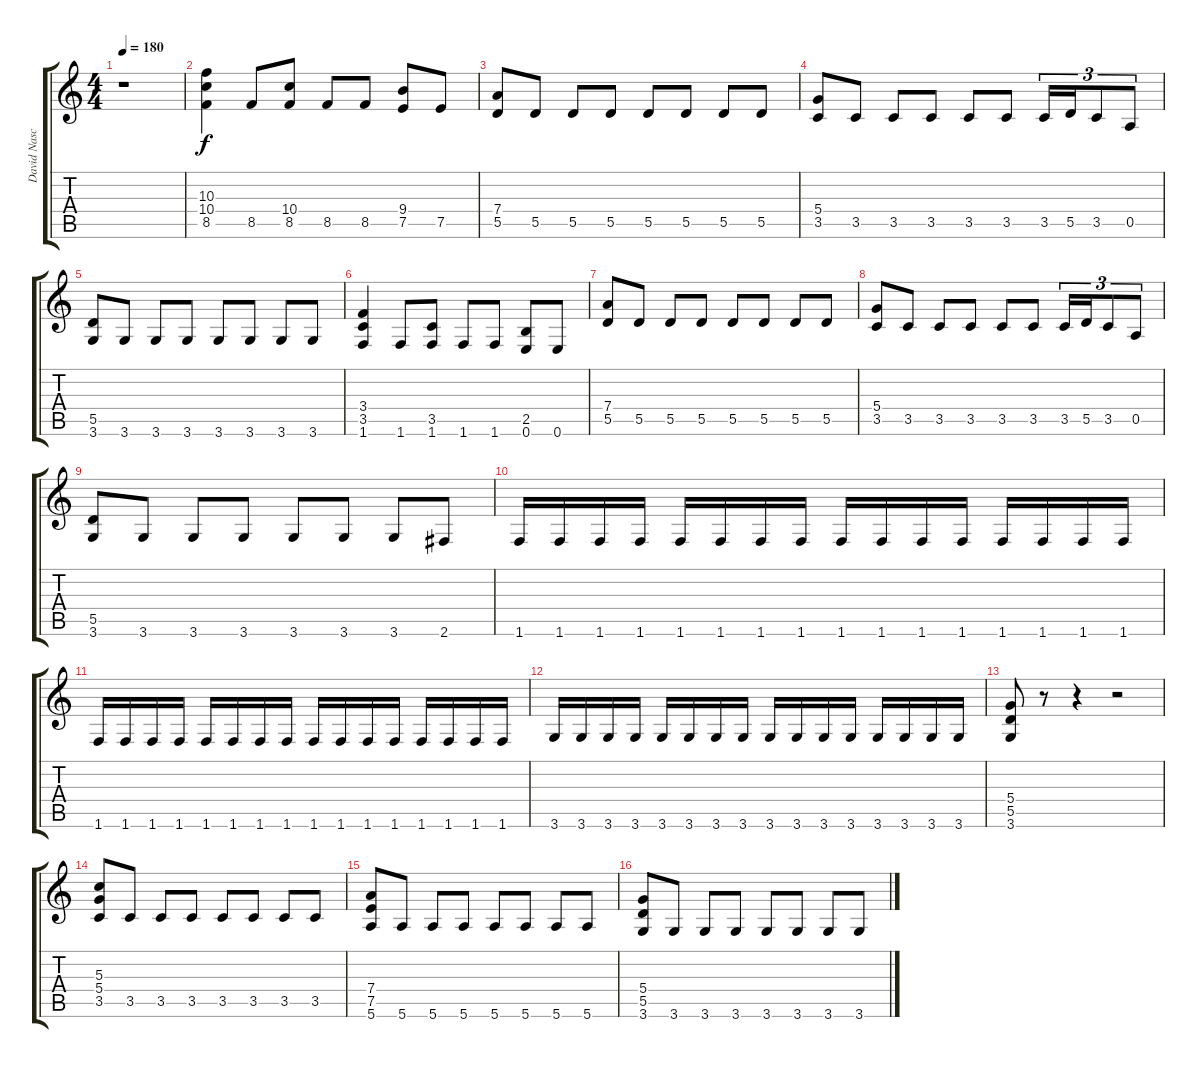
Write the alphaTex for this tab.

\track ("David Nascimento" "David Nasc") {instrument distortionguitar}
\staff {score tabs}
\tuning (E4 B3 G3 D3 A2 E2) {hide}
\ts (4 4)
\tempo 180
\clef g2
\ks c
r.1{dy f} |
(10.3 10.4 8.5).4 8.5.8 (10.4 8.5).8 8.5.8 8.5.8 (9.4 7.5).8 7.5.8 |
(7.4 5.5).8 5.5.8 5.5.8 5.5.8 5.5.8 5.5.8 5.5.8 5.5.8 |
(5.4 3.5).8 3.5.8 3.5.8 3.5.8 3.5.8 3.5.8 3.5.16{tu (3 2)} 5.5.16{tu (3 2)} 3.5.8{tu (3 2)} 0.5.8{tu (3 2)} |
(5.5 3.6).8 3.6.8 3.6.8 3.6.8 3.6.8 3.6.8 3.6.8 3.6.8 |
(3.4 3.5 1.6).4 1.6.8 (3.5 1.6).8 1.6.8 1.6.8 (2.5 0.6).8 0.6.8 |
(7.4 5.5).8 5.5.8 5.5.8 5.5.8 5.5.8 5.5.8 5.5.8 5.5.8 |
(5.4 3.5).8 3.5.8 3.5.8 3.5.8 3.5.8 3.5.8 3.5.16{tu (3 2)} 5.5.16{tu (3 2)} 3.5.8{tu (3 2)} 0.5.8{tu (3 2)} |
(5.5 3.6).8 3.6.8 3.6.8 3.6.8 3.6.8 3.6.8 3.6.8 2.6.8 |
1.6.16 1.6.16 1.6.16 1.6.16 1.6.16 1.6.16 1.6.16 1.6.16 1.6.16 1.6.16 1.6.16 1.6.16 1.6.16 1.6.16 1.6.16 1.6.16 |
1.6.16 1.6.16 1.6.16 1.6.16 1.6.16 1.6.16 1.6.16 1.6.16 1.6.16 1.6.16 1.6.16 1.6.16 1.6.16 1.6.16 1.6.16 1.6.16 |
3.6.16 3.6.16 3.6.16 3.6.16 3.6.16 3.6.16 3.6.16 3.6.16 3.6.16 3.6.16 3.6.16 3.6.16 3.6.16 3.6.16 3.6.16 3.6.16 |
(5.4 5.5 3.6).8 r.8 r.4 r.2 |
(5.3 5.4 3.5).8 3.5.8 3.5.8 3.5.8 3.5.8 3.5.8 3.5.8 3.5.8 |
(7.4 7.5 5.6).8 5.6.8 5.6.8 5.6.8 5.6.8 5.6.8 5.6.8 5.6.8 |
(5.4 5.5 3.6).8 3.6.8 3.6.8 3.6.8 3.6.8 3.6.8 3.6.8 3.6.8
